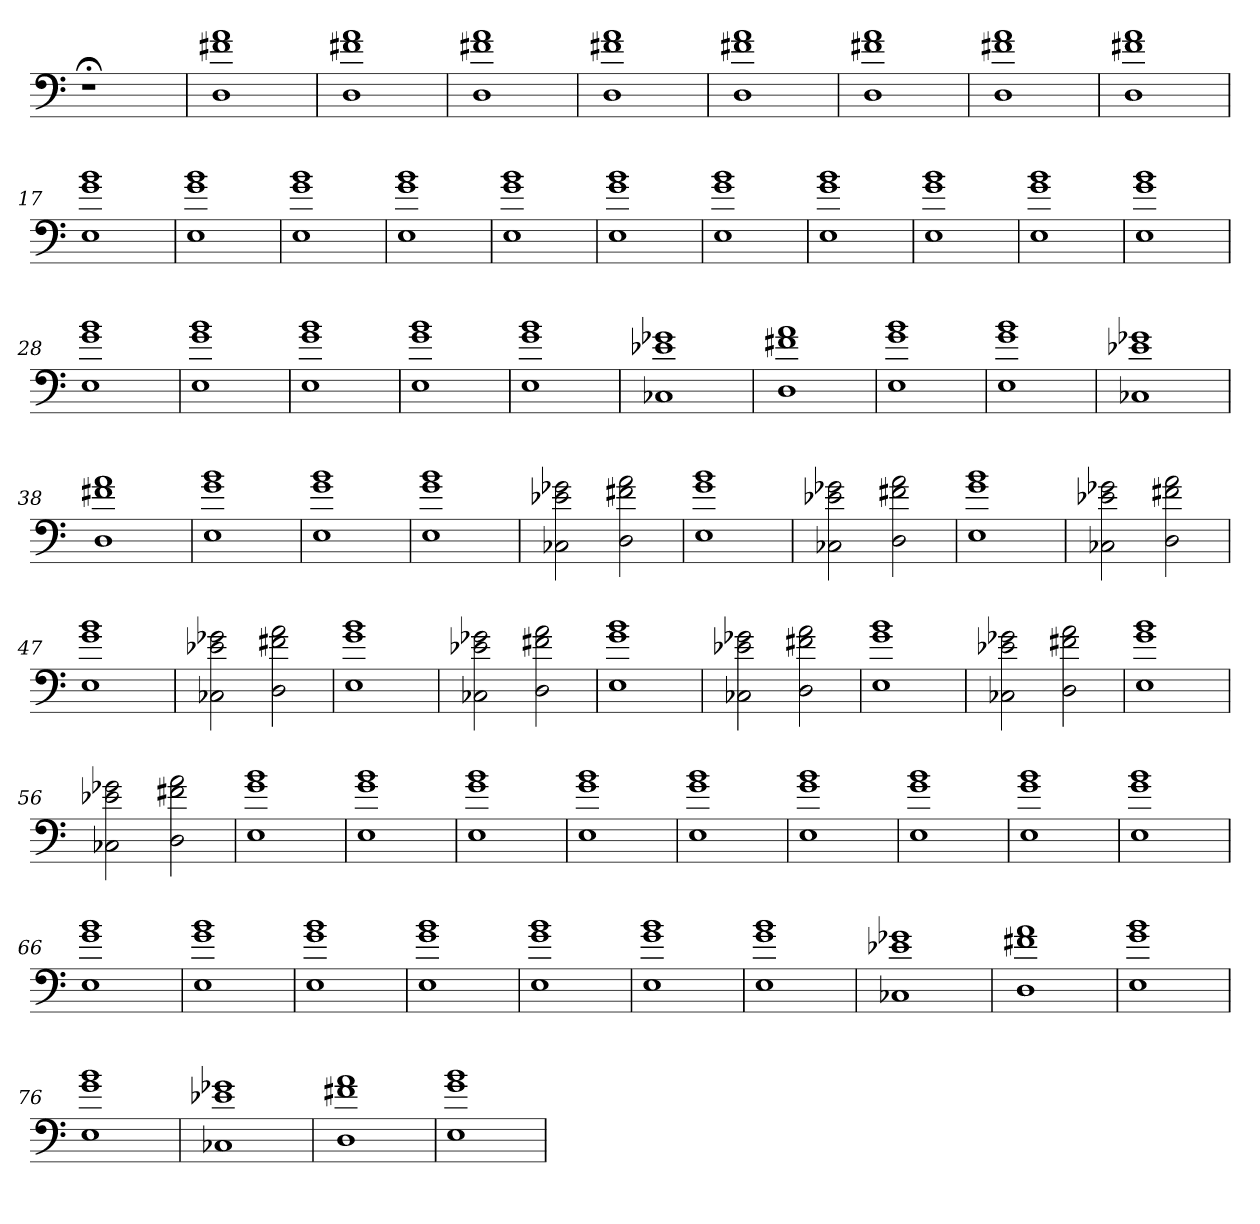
**kern
*part1
*staff1
=
1r;<
=1
1r
=2
1r
=3
1r
=4
1r
=5
1r
=6
1r
=7
1r
=8
1r
=9
1D 1f#X 1a
=10
1D 1f#X 1a
=11
1D 1f#X 1a
=12
1D 1f#X 1a
=13
1D 1f#X 1a
=14
1D 1f#X 1a
=15
1D 1f#X 1a
=16
1D 1f#X 1a
=17
1E 1g 1b
=18
1E 1g 1b
=19
1E 1g 1b
=20
1E 1g 1b
=21
1E 1g 1b
=22
1E 1g 1b
=23
1E 1g 1b
=24
1E 1g 1b
=25
1E 1g 1b
=26
1E 1g 1b
=27
1E 1g 1b
=28
1E 1g 1b
=29
1E 1g 1b
=30
1E 1g 1b
=31
1E 1g 1b
=32
1E 1g 1b
=33
1C-X 1e-X 1g-X
=34
1D 1f#X 1a
=35
1E 1g 1b
=36
1E 1g 1b
=37
1C-X 1e-X 1g-X
=38
1D 1f#X 1a
=39
1E 1g 1b
=40
1E 1g 1b
=41
1E 1g 1b
=42
2C-X 2e-X 2g-X
2D 2f#X 2a
=43
1E 1g 1b
=44
2C-X 2e-X 2g-X
2D 2f#X 2a
=45
1E 1g 1b
=46
2C-X 2e-X 2g-X
2D 2f#X 2a
=47
1E 1g 1b
=48
2C-X 2e-X 2g-X
2D 2f#X 2a
=49
1E 1g 1b
=50
2C-X 2e-X 2g-X
2D 2f#X 2a
=51
1E 1g 1b
=52
2C-X 2e-X 2g-X
2D 2f#X 2a
=53
1E 1g 1b
=54
2C-X 2e-X 2g-X
2D 2f#X 2a
=55
1E 1g 1b
=56
2C-X 2e-X 2g-X
2D 2f#X 2a
=57
1E 1g 1b
=58
1E 1g 1b
=59
1E 1g 1b
=60
1E 1g 1b
=61
1E 1g 1b
=62
1E 1g 1b
=63
1E 1g 1b
=64
1E 1g 1b
=65
1E 1g 1b
=66
1E 1g 1b
=67
1E 1g 1b
=68
1E 1g 1b
=69
1E 1g 1b
=70
1E 1g 1b
=71
1E 1g 1b
=72
1E 1g 1b
=73
1C-X 1e-X 1g-X
=74
1D 1f#X 1a
=75
1E 1g 1b
=76
1E 1g 1b
=77
1C-X 1e-X 1g-X
=78
1D 1f#X 1a
=79
1E 1g 1b
=
*-
